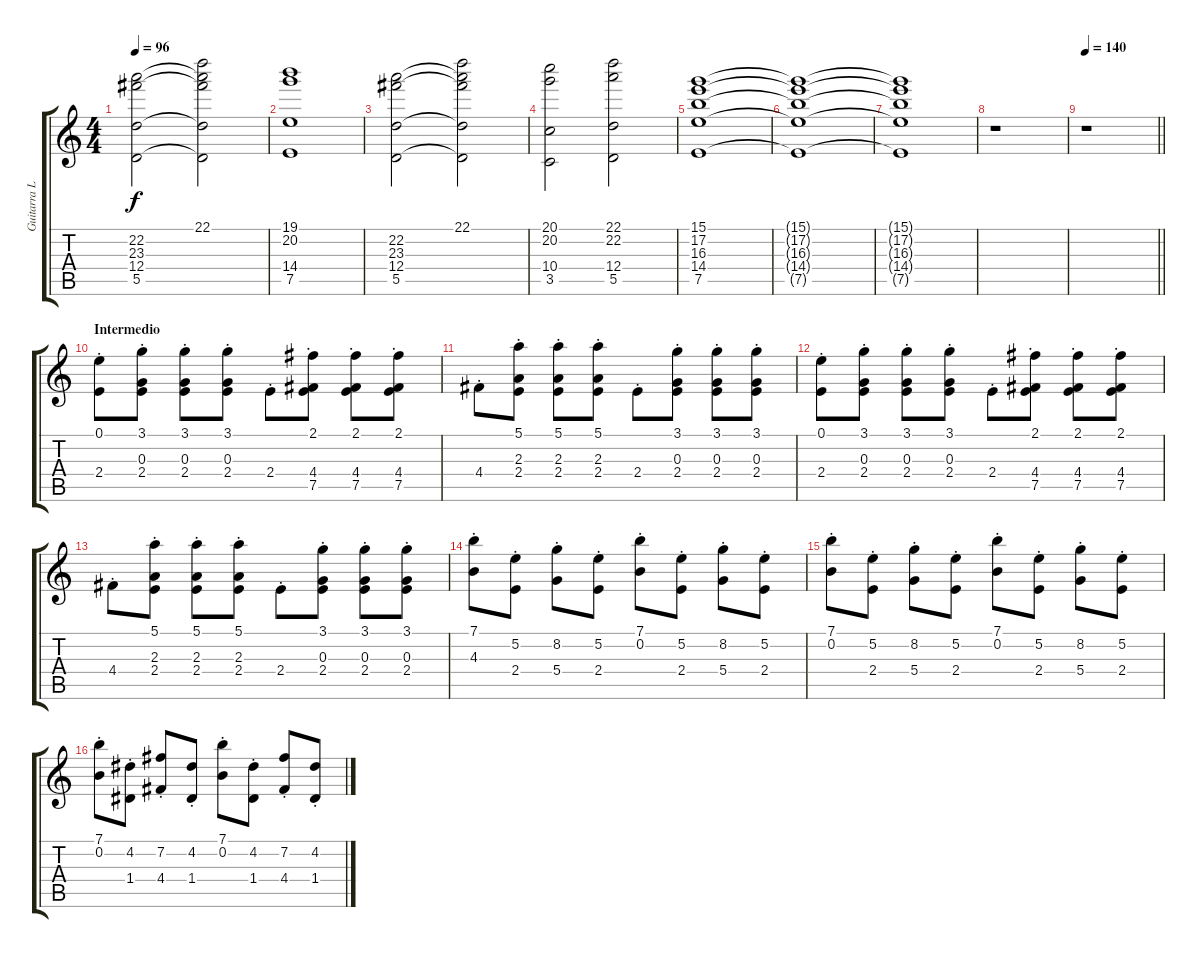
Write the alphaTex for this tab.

\track ("Guitarra Lider" "Guitarra L") {instrument distortionguitar}
\staff {score tabs}
\tuning (E4 B3 G3 D3 A2 E2) {hide}
\ts (4 4)
\tempo 96
\clef g2
\ks c
(22.2 23.3 12.4 5.5).2{dy f} (22.1 22.2{t} 23.3{t} 12.4{t} 5.5{t}).2 |
(19.1 20.2 14.4 7.5).1 |
(22.2 23.3 12.4 5.5).2 (22.1 22.2{t} 23.3{t} 12.4{t} 5.5{t}).2 |
(20.1 20.2 10.4 3.5).2 (22.1 22.2 12.4 5.5).2 |
(15.1 17.2 16.3 14.4 7.5).1 |
(15.1{t} 17.2{t} 16.3{t} 14.4{t} 7.5{t}).1 |
(15.1{t} 17.2{t} 16.3{t} 14.4{t} 7.5{t}).1{volume 2} |
r.1 |
\tempo 140
\barLineRight lightlight
r.1 |
\section ("" "Intermedio")
(0.1{st} 2.4{st}).8{volume 10} (3.1{st} 0.3{st} 2.4{st}).8 (3.1{st} 0.3{st} 2.4{st}).8 (3.1{st} 0.3{st} 2.4{st}).8 2.4{st}.8 (2.1{st} 4.4{st} 7.5{st}).8 (2.1{st} 4.4{st} 7.5{st}).8 (2.1{st} 4.4{st} 7.5{st}).8 |
4.4{st}.8 (5.1{st} 2.3{st} 2.4{st}).8 (5.1{st} 2.3{st} 2.4{st}).8 (5.1{st} 2.3{st} 2.4{st}).8 2.4{st}.8 (3.1{st} 0.3{st} 2.4{st}).8 (3.1{st} 0.3{st} 2.4{st}).8 (3.1{st} 0.3{st} 2.4{st}).8 |
(0.1{st} 2.4{st}).8 (3.1{st} 0.3{st} 2.4{st}).8 (3.1{st} 0.3{st} 2.4{st}).8 (3.1{st} 0.3{st} 2.4{st}).8 2.4{st}.8 (2.1{st} 4.4{st} 7.5{st}).8 (2.1{st} 4.4{st} 7.5{st}).8 (2.1{st} 4.4{st} 7.5{st}).8 |
4.4{st}.8 (5.1{st} 2.3{st} 2.4{st}).8 (5.1{st} 2.3{st} 2.4{st}).8 (5.1{st} 2.3{st} 2.4{st}).8 2.4{st}.8 (3.1{st} 0.3{st} 2.4{st}).8 (3.1{st} 0.3{st} 2.4{st}).8 (3.1{st} 0.3{st} 2.4{st}).8 |
(7.1{st} 4.3{st}).8 (5.2{st} 2.4{st}).8 (8.2{st} 5.4{st}).8 (5.2{st} 2.4{st}).8 (7.1{st} 0.2{st}).8 (5.2{st} 2.4{st}).8 (8.2{st} 5.4{st}).8 (5.2{st} 2.4{st}).8 |
(7.1{st} 0.2{st}).8 (5.2{st} 2.4{st}).8 (8.2{st} 5.4{st}).8 (5.2{st} 2.4{st}).8 (7.1{st} 0.2{st}).8 (5.2{st} 2.4{st}).8 (8.2{st} 5.4{st}).8 (5.2{st} 2.4{st}).8 |
(7.1{st} 0.2{st}).8 (4.2{st} 1.4{st}).8 (7.2{st} 4.4{st}).8 (4.2{st} 1.4{st}).8 (7.1{st} 0.2{st}).8 (4.2{st} 1.4{st}).8 (7.2{st} 4.4{st}).8 (4.2{st} 1.4{st}).8
